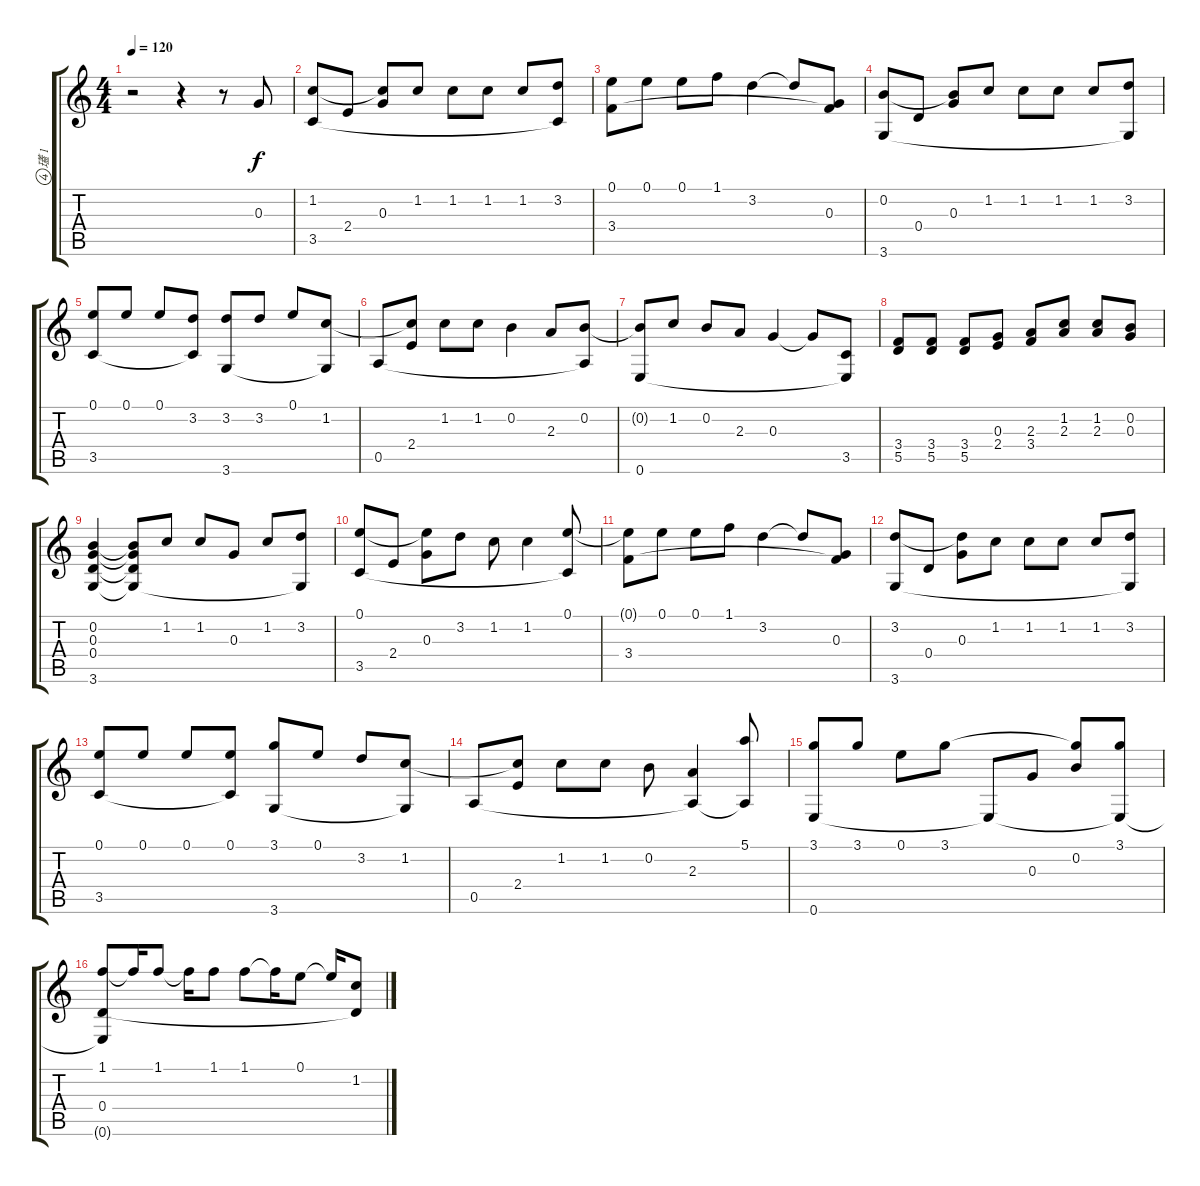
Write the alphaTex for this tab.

\track ("瓂 1" "瓂 1") {instrument acousticguitarnylon}
\staff {score tabs}
\tuning (E4 B3 G3 D3 A2 E2) {hide}
\ts (4 4)
\tempo 120
\clef g2
\ks c
r.2{dy f instrument acousticguitarnylon} r.4 r.8 0.3.8 |
(1.2 3.5).8 2.4.8 (1.2{t} 0.3).8 1.2.8 1.2.8 1.2.8 1.2.8 (3.2 3.5{t}).8 |
(0.1 3.4).8 0.1.8 0.1.8 1.1.8 3.2.4 3.2{t}.8 (0.3 3.4{t}).8 |
(0.2 3.6).8 0.4.8 (0.2{t} 0.3).8 1.2.8 1.2.8 1.2.8 1.2.8 (3.2 3.6{t}).8 |
(0.1 3.5).8 0.1.8 0.1.8 (3.2 3.5{t}).8 (3.2 3.6).8 3.2.8 0.1.8 (1.2 3.6{t}).8 |
0.5.8 (1.2{t} 2.4).8 1.2.8 1.2.8 0.2.4 2.3.8 (0.2 0.5{t}).8 |
(0.2{t} 0.6).8 1.2.8 0.2.8 2.3.8 0.3.4 0.3{t}.8 (3.5 0.6{t}).8 |
(3.4 5.5).8 (3.4 5.5).8 (3.4 5.5).8 (0.3 2.4).8 (2.3 3.4).8 (1.2 2.3).8 (1.2 2.3).8 (0.2 0.3).8 |
(0.2 0.3 0.4 3.6).4 (0.2{t} 0.3{t} 0.4{t} 3.6{t}).8 1.2.8 1.2.8 0.3.8 1.2.8 (3.2 3.6{t}).8 |
(0.1 3.5).8 2.4.8 (0.1{t} 0.3).8 3.2.8 1.2.8 1.2.4 (0.1 3.5{t}).8 |
(0.1{t} 3.4).8 0.1.8 0.1.8 1.1.8 3.2.4 3.2{t}.8 (0.3 3.4{t}).8 |
(3.2 3.6).8 0.4.8 (3.2{t} 0.3).8 1.2.8 1.2.8 1.2.8 1.2.8 (3.2 3.6{t}).8 |
(0.1 3.5).8 0.1.8 0.1.8 (0.1 3.5{t}).8 (3.1 3.6).8 0.1.8 3.2.8 (1.2 3.6{t}).8 |
0.5.8 (1.2{t} 2.4).8 1.2.8 1.2.8 0.2.8 (2.3 0.5{t}).4 (5.1 0.5{t}).8 |
(3.1 0.6).8 3.1.8 0.1.8 3.1.8 0.6{t}.8 0.3.8 (3.1{t} 0.2).8 (3.1 0.6{t}).8 |
(1.1 0.4 0.6{t}).8 1.1{t}.16 1.1.8 1.1{t}.16 1.1.8 1.1.8 1.1{t}.16 0.1.8 0.1{t}.16 (1.2 0.4{t}).8
